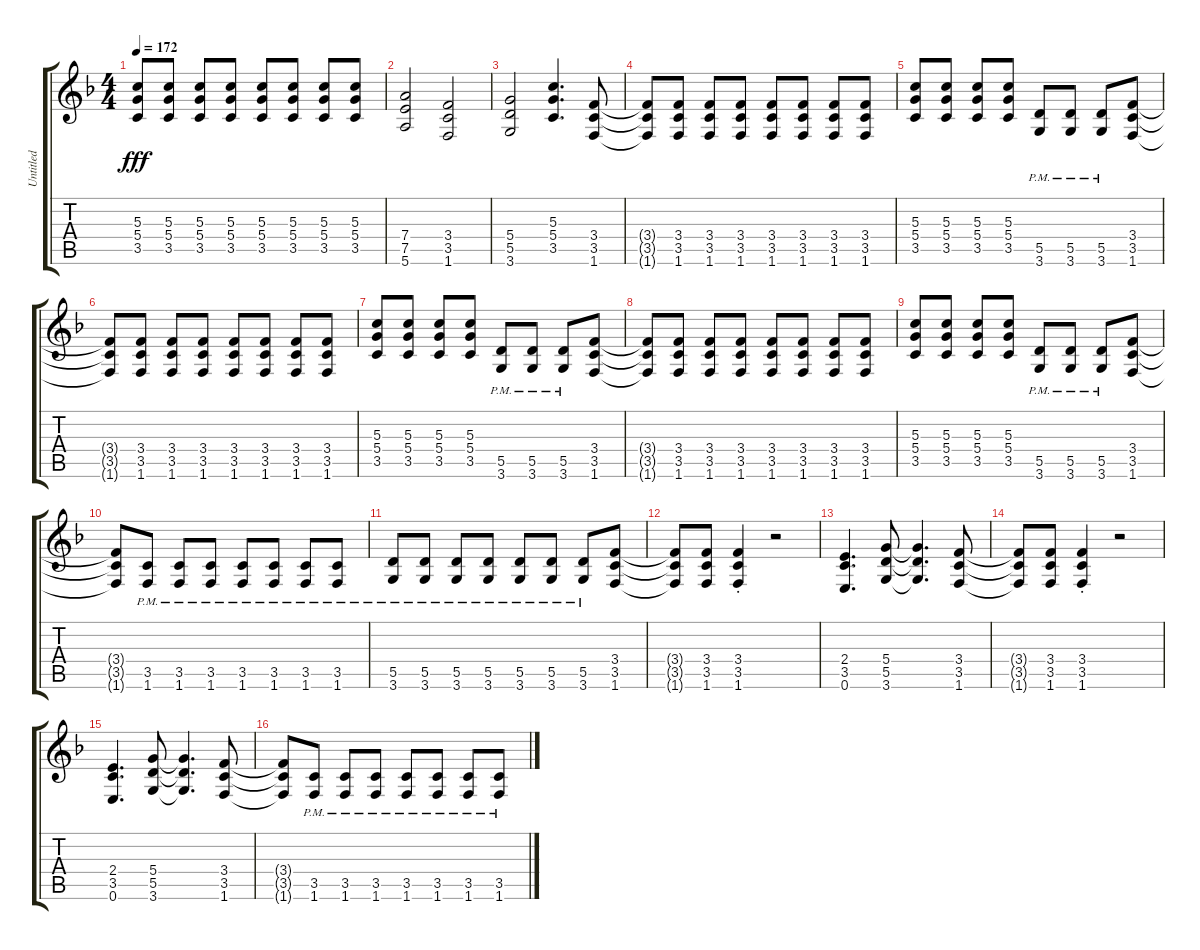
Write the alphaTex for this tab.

\track ("Untitled" "Untitled") {instrument distortionguitar}
\staff {score tabs}
\tuning (E4 B3 G3 D3 A2 E2) {hide}
\ts (4 4)
\tempo 172
\clef g2
\ks f
(5.3{t} 5.4{t} 3.5{t}).8{dy fff} (5.3 5.4 3.5).8 (5.3 5.4 3.5).8 (5.3 5.4 3.5).8 (5.3 5.4 3.5).8 (5.3 5.4 3.5).8 (5.3 5.4 3.5).8 (5.3 5.4 3.5).8 |
(7.4 7.5 5.6).2 (3.4 3.5 1.6).2 |
(5.4 5.5 3.6).2 (5.3 5.4 3.5).4{d} (3.4 3.5 1.6).8 |
(3.4{t} 3.5{t} 1.6{t}).8 (3.4 3.5 1.6).8 (3.4 3.5 1.6).8 (3.4 3.5 1.6).8 (3.4 3.5 1.6).8 (3.4 3.5 1.6).8 (3.4 3.5 1.6).8 (3.4 3.5 1.6).8 |
(5.3 5.4 3.5).8 (5.3 5.4 3.5).8 (5.3 5.4 3.5).8 (5.3 5.4 3.5).8 (5.5{pm} 3.6{pm}).8 (5.5{pm} 3.6{pm}).8 (5.5{pm} 3.6{pm}).8 (3.4 3.5 1.6).8 |
(3.4{t} 3.5{t} 1.6{t}).8 (3.4 3.5 1.6).8 (3.4 3.5 1.6).8 (3.4 3.5 1.6).8 (3.4 3.5 1.6).8 (3.4 3.5 1.6).8 (3.4 3.5 1.6).8 (3.4 3.5 1.6).8 |
(5.3 5.4 3.5).8 (5.3 5.4 3.5).8 (5.3 5.4 3.5).8 (5.3 5.4 3.5).8 (5.5{pm} 3.6{pm}).8 (5.5{pm} 3.6{pm}).8 (5.5{pm} 3.6{pm}).8 (3.4 3.5 1.6).8 |
(3.4{t} 3.5{t} 1.6{t}).8 (3.4 3.5 1.6).8 (3.4 3.5 1.6).8 (3.4 3.5 1.6).8 (3.4 3.5 1.6).8 (3.4 3.5 1.6).8 (3.4 3.5 1.6).8 (3.4 3.5 1.6).8 |
(5.3 5.4 3.5).8 (5.3 5.4 3.5).8 (5.3 5.4 3.5).8 (5.3 5.4 3.5).8 (5.5{pm} 3.6{pm}).8 (5.5{pm} 3.6{pm}).8 (5.5{pm} 3.6{pm}).8 (3.4 3.5 1.6).8 |
(3.4{t} 3.5{t} 1.6{t}).8 (3.5{pm} 1.6{pm}).8 (3.5{pm} 1.6{pm}).8 (3.5{pm} 1.6{pm}).8 (3.5{pm} 1.6{pm}).8 (3.5{pm} 1.6{pm}).8 (3.5{pm} 1.6{pm}).8 (3.5{pm} 1.6{pm}).8 |
(5.5{pm} 3.6{pm}).8 (5.5{pm} 3.6{pm}).8 (5.5{pm} 3.6{pm}).8 (5.5{pm} 3.6{pm}).8 (5.5{pm} 3.6{pm}).8 (5.5{pm} 3.6{pm}).8 (5.5{pm} 3.6{pm}).8 (3.4 3.5 1.6).8 |
(3.4{t} 3.5{t} 1.6{t}).8 (3.4 3.5 1.6).8 (3.4{st} 3.5{st} 1.6{st}).4 r.2 |
(2.4 3.5 0.6).4{d} (5.4 5.5 3.6).8 (5.4{t} 5.5{t} 3.6{t}).4{d} (3.4 3.5 1.6).8 |
(3.4{t} 3.5{t} 1.6{t}).8 (3.4 3.5 1.6).8 (3.4{st} 3.5{st} 1.6{st}).4 r.2 |
(2.4 3.5 0.6).4{d} (5.4 5.5 3.6).8 (5.4{t} 5.5{t} 3.6{t}).4{d} (3.4 3.5 1.6).8 |
(3.4{t} 3.5{t} 1.6{t}).8 (3.5{pm} 1.6{pm}).8 (3.5{pm} 1.6{pm}).8 (3.5{pm} 1.6{pm}).8 (3.5{pm} 1.6{pm}).8 (3.5{pm} 1.6{pm}).8 (3.5{pm} 1.6{pm}).8 (3.5{pm} 1.6{pm}).8
